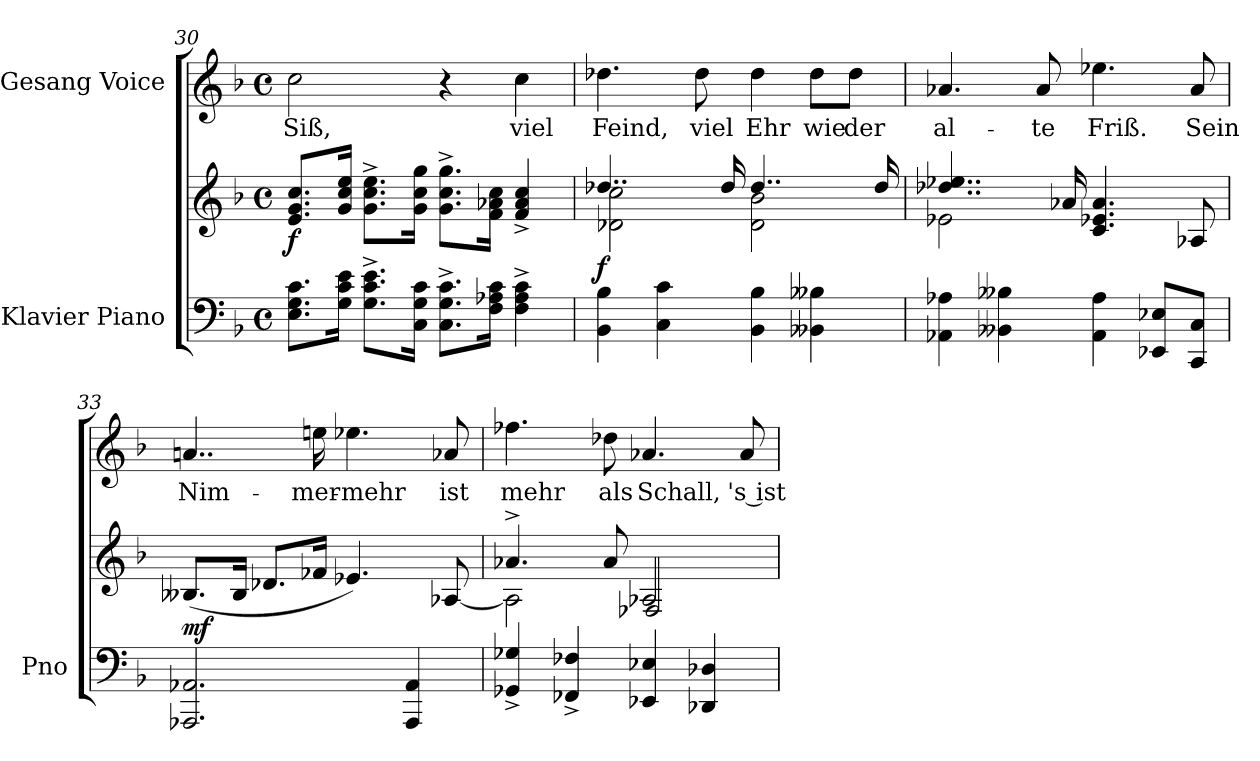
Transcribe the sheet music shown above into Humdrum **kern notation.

**kern	**kern	**dynam	**kern	**text
*part2	*part2	*part2	*part1	*part1
*staff3	*staff2	*staff2/3	*staff1	*staff1
*I"Klavier Piano	*	*	*I"Gesang Voice	*
*I'Pno	*	*	*	*
*clefF4	*clefG2	*	*clefG2	*
*k[b-]	*k[b-]	*	*k[b-]	*
*M4/4	*M4/4	*	*M4/4	*
*met(c)	*met(c)	*	*met(c)	*
=30	=30	=30	=30	=30
!	!	!LO:DY:b	!	!LO:LY:b
8.E\ 8.G\ 8.c\L	8.e/ 8.g/ 8.cc/L	f	2cc\	Siß,
16G\ 16c\ 16e\Jk	16g/ 16cc/ 16ee/Jk	.	.	.
8.G\^ 8.c\^ 8.e\^L	8.g\^ 8.cc\^ 8.ee\^L	.	.	.
16C\ 16G\ 16c\Jk	16g\ 16cc\ 16gg\Jk	.	.	.
8.C\^ 8.G\^ 8.c\^L	8.g\^ 8.cc\^ 8.gg\^L	.	4r	.
16F\ 16A-X\ 16c\Jk	16f\ 16a-X\ 16cc\Jk	.	.	.
!	!	!	!	!LO:LY:b
4F\^ 4A-\^ 4c\^	4f/^ 4a-/^ 4cc/^	.	4cc\	viel
!!LO:PB:g=z
=31	=31	=31	=31	=31
*	*^	*	*	*
!	!	!	!LO:DY:b	!	!LO:LY:b
4BB-\ 4B-\	4..dd-X/	2d-X\ 2cc\	f	4.dd-X\	Feind,
4C\ 4c\	.	.	.	.	.
!	!	!	!	!	!LO:LY:b
.	.	.	.	8dd-\	viel
.	16dd-/	.	.	.	.
!	!	!	!	!	!LO:LY:b
4BB-\ 4B-\	4..dd-/	2d-\ 2b-\	.	4dd-\	Ehr
!	!	!	!	!	!LO:LY:b
4BB--X\ 4B--X\	.	.	.	8dd-\L	wie
!	!	!	!	!	!LO:LY:b
.	.	.	.	8dd-\J	der
.	16dd-/	.	.	.	.
=32	=32	=32	=32	=32	=32
!	!	!	!	!	!LO:LY:b
4AA-X\ 4A-X\	4..dd-X/ 4..ee-X/	2e-X\	.	4.a-X/	al-
4BB--X\ 4B--X\	.	.	.	.	.
!	!	!	!	!	!LO:LY:b
.	.	.	.	8a-/	-te
.	16a-X/	.	.	.	.
!	!	!	!	!	!LO:LY:b
4AA-\ 4A-\	4.c/ 4.e-X/ 4.a-/	2ryy	.	4.ee-X\	Friß.
8EE-X/ 8E-X/L	.	.	.	.	.
!	!	!	!	!	!LO:LY:b
8CC/ 8C/J	8A-X/	.	.	8a-/	Sein
*	*v	*v	*	*	*
=33	=33	=33	=33	=33
!	!	!LO:DY:b	!	!LO:LY:b
2.AAA-X/ 2.AA-X/	(>8.B--X/L	mf	4..an/	Nim-
.	16B--/Jk	.	.	.
.	8.d-X/L	.	.	.
!	!	!	!	!LO:LY:b
.	16f-X/Jk	.	16een\	-mer-
!	!	!	!	!LO:LY:b
.	4.e-X/)	.	4.ee-X\	-mehr
4AAA-/ 4AA-/	.	.	.	.
!	!	!	!	!LO:LY:b
.	[8A-X/	.	8a-X/	ist
=34	=34	=34	=34	=34
*	*^	*	*	*
!	!	!	!	!	!LO:LY:b
4GG-X/^ 4G-X/^	4.a-X^/	2A-\]	.	4.ff-X\	mehr
4FF-X/^ 4F-X/^	.	.	.	.	.
!	!	!	!	!	!LO:LY:b
.	8a-/	.	.	8dd-X\	als
!	!	!	!	!	!LO:LY:b
4EE-X/ 4E-X/	2A-X/	2F-X/	.	4.a-X/	Schall,
4DD-X/ 4D-X/	.	.	.	.	.
!	!	!	!	!	!LO:LY:b
.	.	.	.	8a-/	's ist
*	*v	*v	*	*	*
=	=	=	=	=
*-	*-	*-	*-	*-
